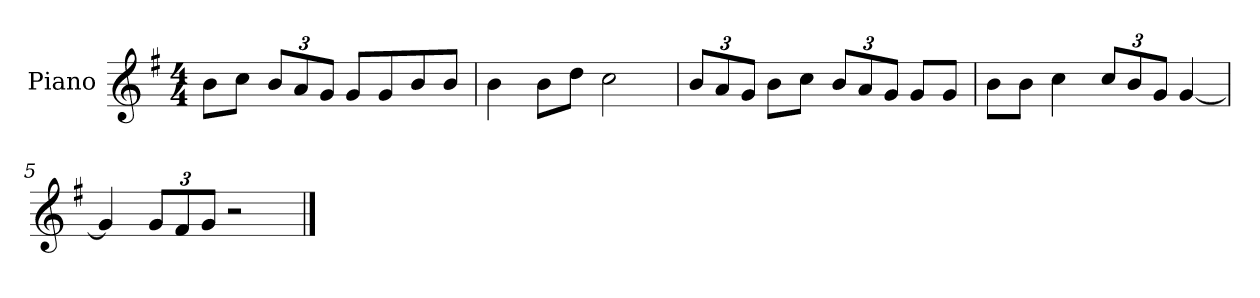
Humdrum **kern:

**kern
*part1
*staff1
*I"Piano
*I'P-no
*clefG2
*k[f#]
*M4/4
*MM90
=1
8b\L
8cc\J
*Xbrackettup
12b/L
12a/
12g/J
8g/L
8g/
8b/
8b/J
=2
4b\
8b\L
8dd\J
2cc\
=3
12b/L
12a/
12g/J
8b\L
8cc\J
12b/L
12a/
12g/J
8g/L
8g/J
=4
8b\L
8b\J
4cc\
12cc/L
12b/
12g/J
[4g/
=5
4g/]
12g/L
12f#/
12g/J
2r
==
*-
